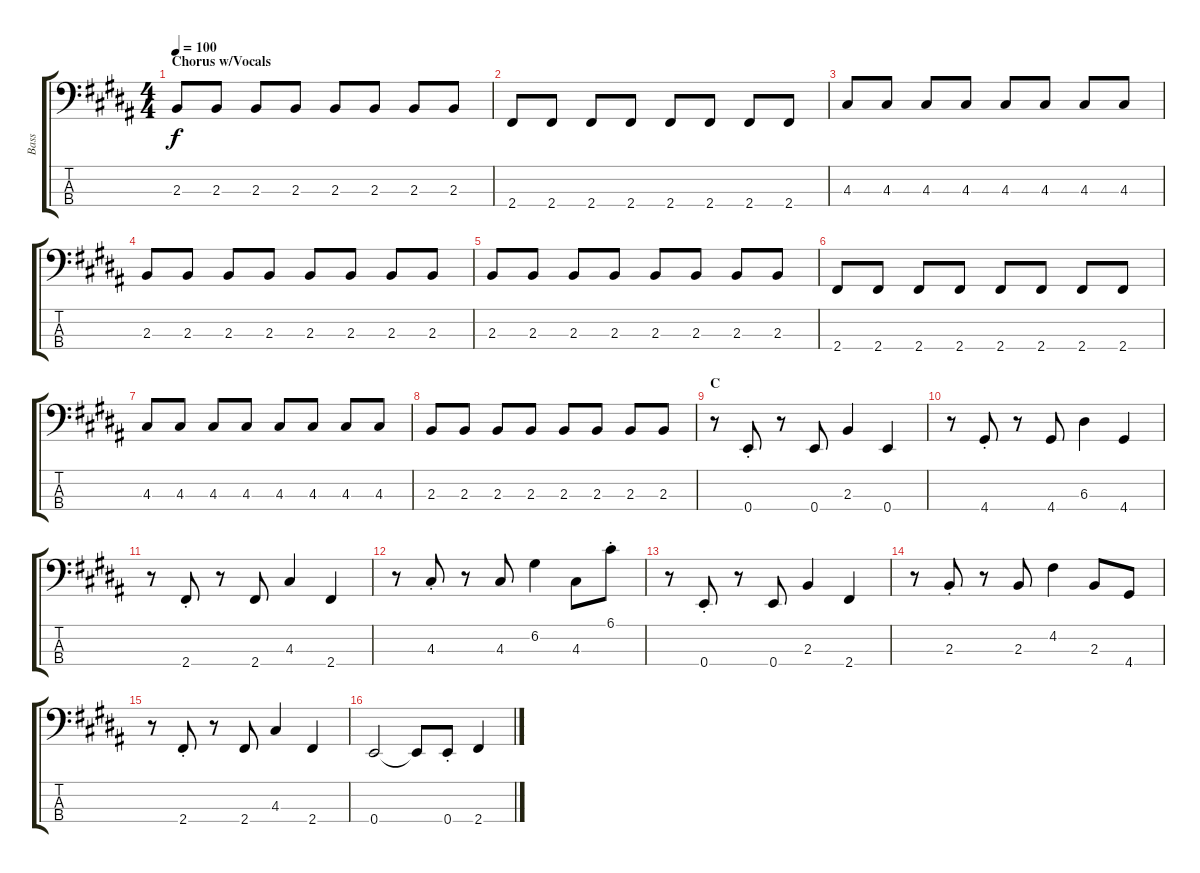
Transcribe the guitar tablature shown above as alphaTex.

\track ("Bass" "Bass") {instrument electricbassfinger}
\staff {score tabs}
\tuning (G2 D2 A1 E1) {hide}
\ts (4 4)
\section ("" "Chorus w/Vocals ")
\tempo 100
\clef f4
\ks b
2.3.8{dy f} 2.3.8 2.3.8 2.3.8 2.3.8 2.3.8 2.3.8 2.3.8 |
2.4.8 2.4.8 2.4.8 2.4.8 2.4.8 2.4.8 2.4.8 2.4.8 |
4.3.8 4.3.8 4.3.8 4.3.8 4.3.8 4.3.8 4.3.8 4.3.8 |
2.3.8 2.3.8 2.3.8 2.3.8 2.3.8 2.3.8 2.3.8 2.3.8 |
2.3.8 2.3.8 2.3.8 2.3.8 2.3.8 2.3.8 2.3.8 2.3.8 |
2.4.8 2.4.8 2.4.8 2.4.8 2.4.8 2.4.8 2.4.8 2.4.8 |
4.3.8 4.3.8 4.3.8 4.3.8 4.3.8 4.3.8 4.3.8 4.3.8 |
2.3.8 2.3.8 2.3.8 2.3.8 2.3.8 2.3.8 2.3.8 2.3.8 |
\section ("" "C")
r.8 0.4{st}.8 r.8 0.4.8 2.3.4 0.4.4 |
r.8 4.4{st}.8 r.8 4.4.8 6.3.4 4.4.4 |
r.8 2.4{st}.8 r.8 2.4.8 4.3.4 2.4.4 |
r.8 4.3{st}.8 r.8 4.3.8 6.2.4 4.3.8 6.1{st}.8 |
r.8 0.4{st}.8 r.8 0.4.8 2.3.4 2.4.4 |
r.8 2.3{st}.8 r.8 2.3.8 4.2.4 2.3.8 4.4.8 |
r.8 2.4{st}.8 r.8 2.4.8 4.3.4 2.4.4 |
0.4.2 0.4{t}.8 0.4{st}.8 2.4.4
